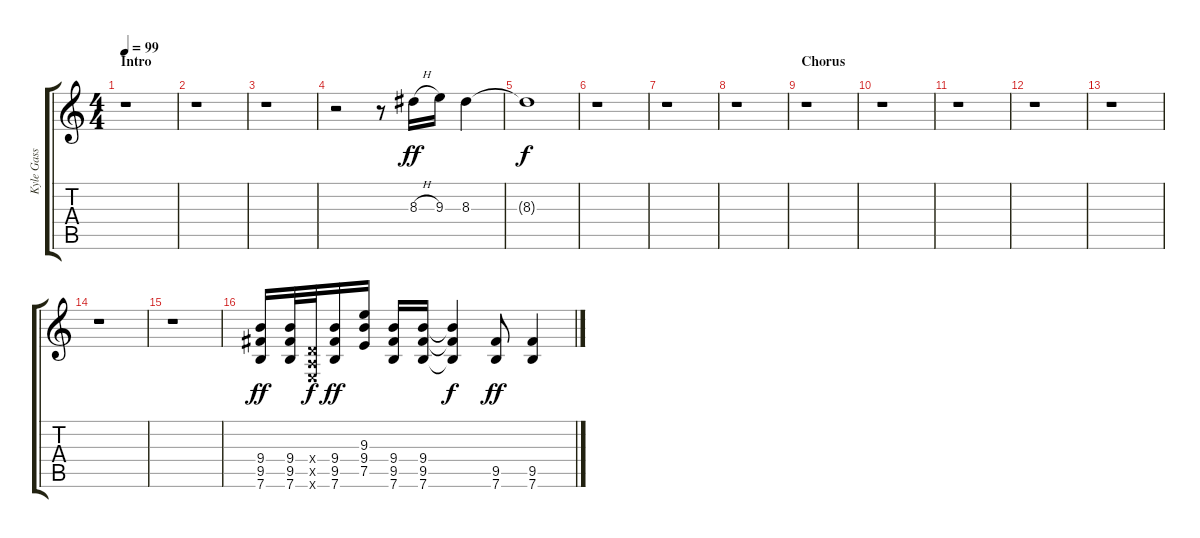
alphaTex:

\track ("Kyle Gass" "Kyle Gass") {instrument acousticguitarsteel}
\staff {score tabs}
\tuning (E4 B3 G3 D3 A2 E2) {hide}
\ts (4 4)
\section ("" "Intro")
\tempo 99
\clef g2
\ks c
r.1{dy ff instrument acousticguitarsteel} |
r.1 |
r.1 |
r.2 r.8 8.3{h}.16 9.3.16 8.3.4 |
8.3{t}.1{dy f} |
r.1 |
r.1 |
r.1 |
\section ("" "Chorus")
r.1 |
r.1 |
r.1 |
r.1 |
r.1 |
r.1 |
r.1 |
(9.4 9.5 7.6).16{dy ff} (9.4 9.5 7.6).32 (0.4{x} 0.5{x} 0.6{x}).32{dy f} (9.4 9.5 7.6).16{dy ff} (9.3 9.4 7.5).16 (9.4 9.5 7.6).16 (9.4 9.5 7.6).16 (9.4{t} 9.5{t} 7.6{t}).4{dy f} (9.5 7.6).8{dy ff} (9.5 7.6).4
